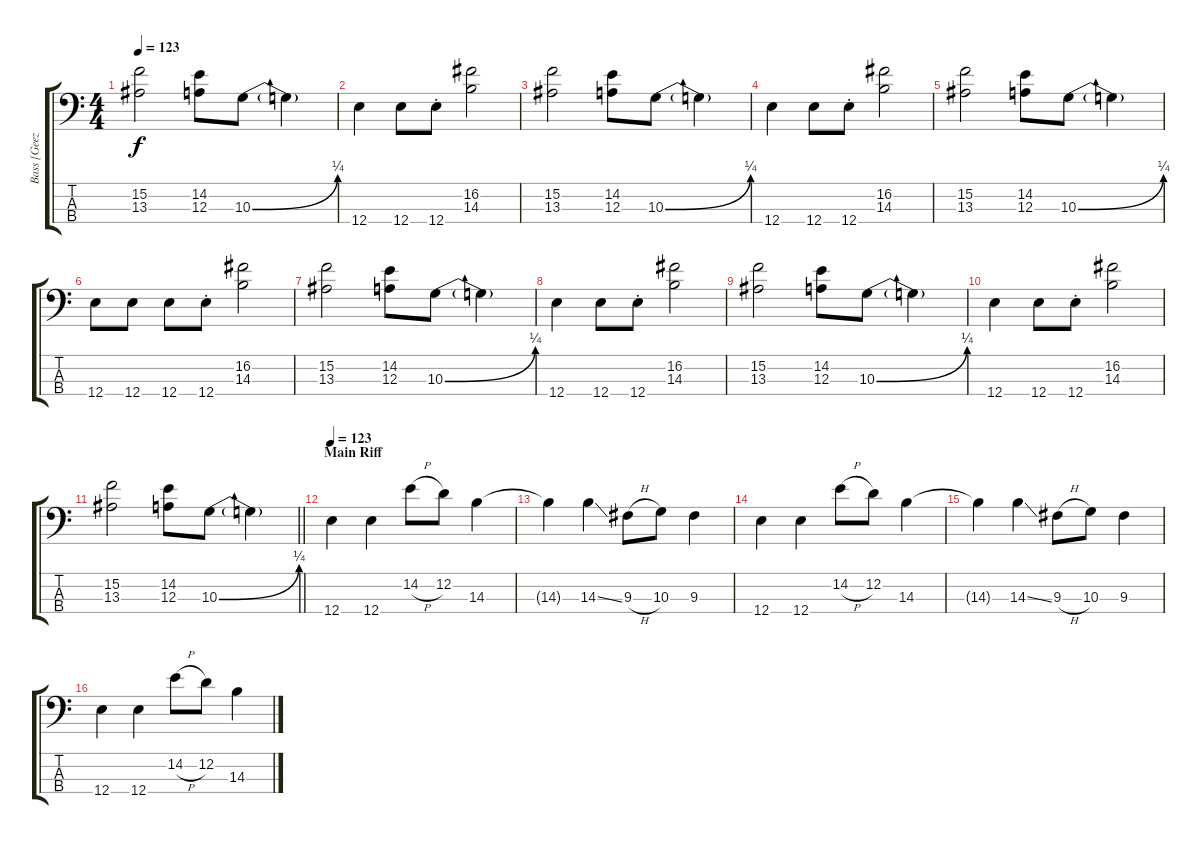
\track ("Bass [Geezer Butler]" "Bass [Geez") {instrument electricbasspick}
\staff {score tabs}
\tuning (G2 D2 A1 E1) {hide}
\ts (4 4)
\tempo 123
\clef f4
\ks c
(15.2 13.3).2{dy f} (14.2 12.3).8 10.3{be (bend 0 0 60 1)}.8 10.3{t}.4 |
12.4.4 12.4.8 12.4{st}.8 (16.2 14.3).2 |
(15.2 13.3).2 (14.2 12.3).8 10.3{be (bend 0 0 60 1)}.8 10.3{t}.4 |
12.4.4 12.4.8 12.4{st}.8 (16.2 14.3).2 |
(15.2 13.3).2 (14.2 12.3).8 10.3{be (bend 0 0 60 1)}.8 10.3{t}.4 |
12.4.8 12.4.8 12.4.8 12.4{st}.8 (16.2 14.3).2 |
(15.2 13.3).2 (14.2 12.3).8 10.3{be (bend 0 0 60 1)}.8 10.3{t}.4 |
12.4.4 12.4.8 12.4{st}.8 (16.2 14.3).2 |
(15.2 13.3).2 (14.2 12.3).8 10.3{be (bend 0 0 60 1)}.8 10.3{t}.4 |
12.4.4 12.4.8 12.4{st}.8 (16.2 14.3).2 |
\barLineRight lightlight
(15.2 13.3).2 (14.2 12.3).8 10.3{be (bend 0 0 60 1)}.8 10.3{t}.4 |
\section ("" "Main Riff")
\tempo 123
12.4.4 12.4.4 14.2{h}.8 12.2.8 14.3.4 |
14.3{t}.4 14.3{ss}.4 9.3{h}.8 10.3.8 9.3.4 |
12.4.4 12.4.4 14.2{h}.8 12.2.8 14.3.4 |
14.3{t}.4 14.3{ss}.4 9.3{h}.8 10.3.8 9.3.4 |
12.4.4 12.4.4 14.2{h}.8 12.2.8 14.3.4
